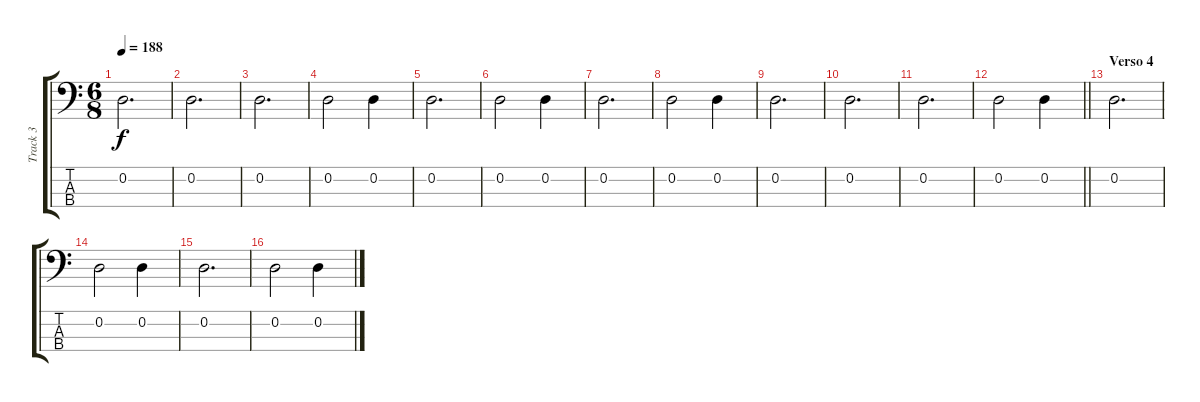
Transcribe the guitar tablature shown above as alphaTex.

\track ("Track 3" "Track 3") {instrument fretlessbass}
\staff {score tabs}
\tuning (G2 D2 A1 E1) {hide}
\ts (6 8)
\tempo 188
\clef f4
\ks c
0.2.2{d dy f} |
0.2.2{d} |
0.2.2{d} |
0.2.2 0.2.4 |
0.2.2{d} |
0.2.2 0.2.4 |
0.2.2{d} |
0.2.2 0.2.4 |
0.2.2{d} |
0.2.2{d} |
0.2.2{d} |
\barLineRight lightlight
0.2.2 0.2.4 |
\section ("" "Verso 4")
0.2.2{d} |
0.2.2 0.2.4 |
0.2.2{d} |
0.2.2 0.2.4
